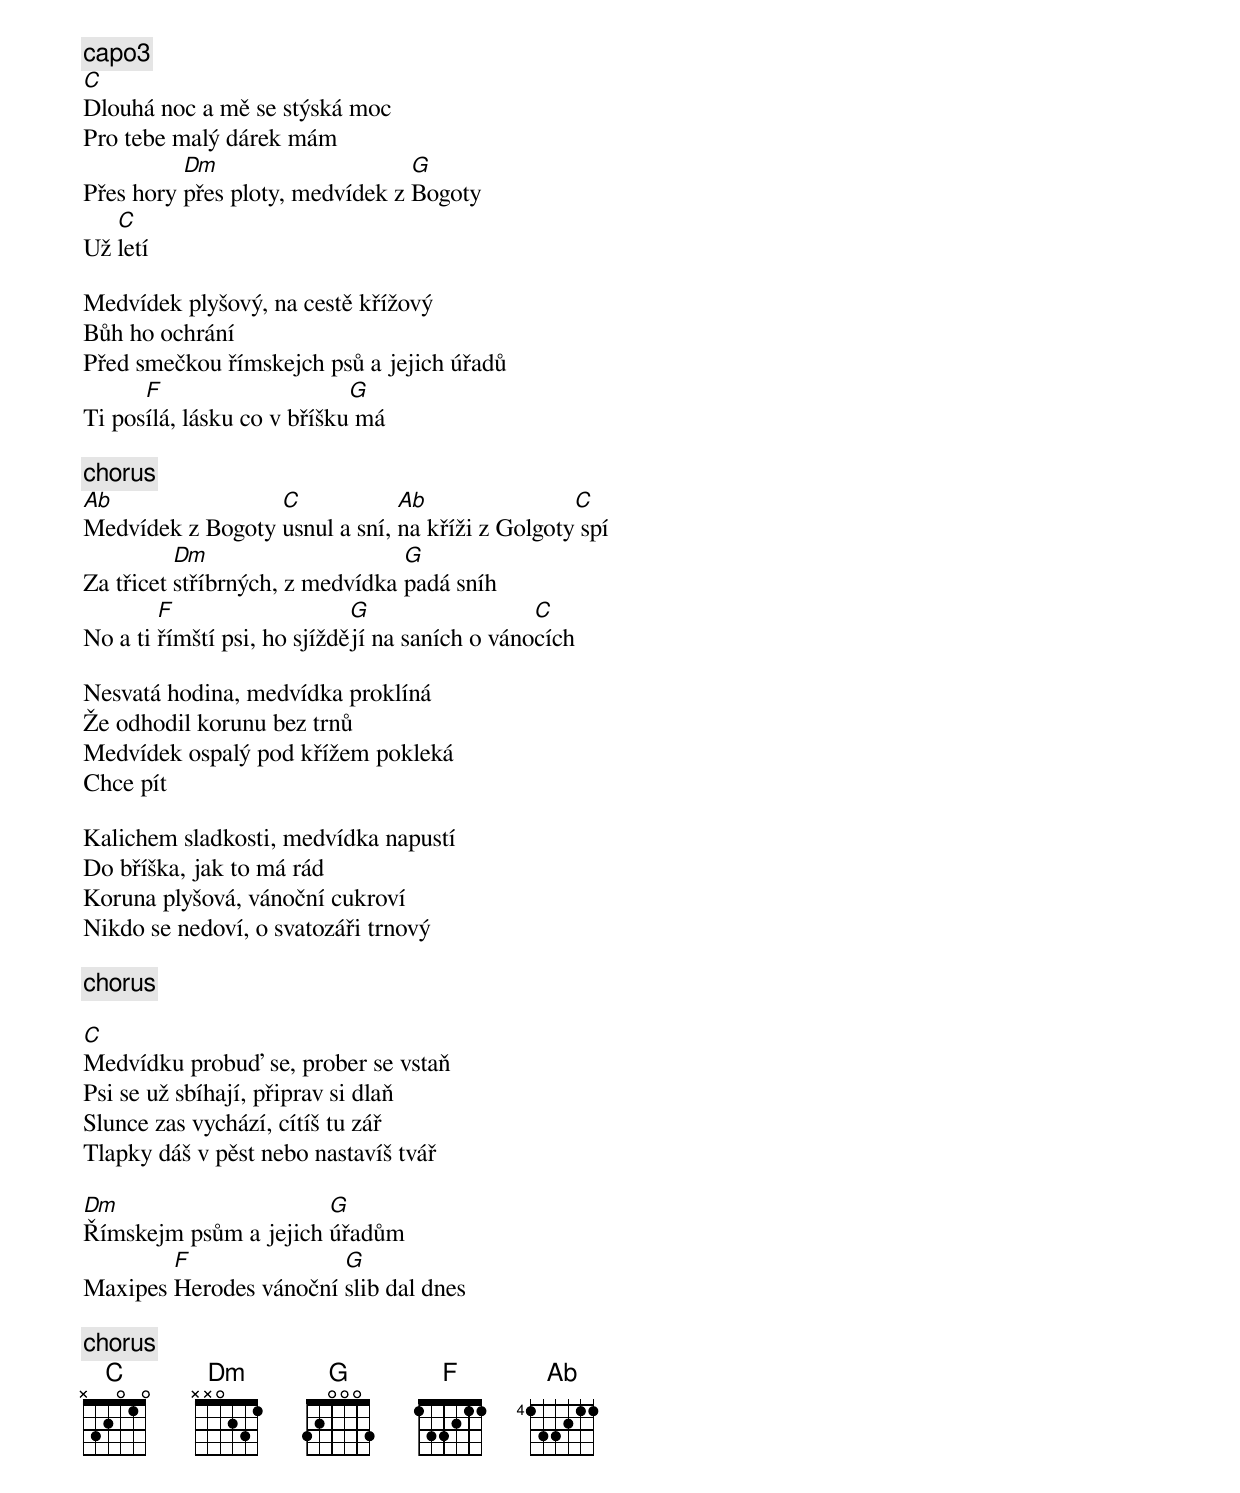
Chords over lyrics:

[capo3]
C
Dlouhá noc a mě se stýská moc
Pro tebe malý dárek mám
          Dm                     G
Přes hory přes ploty, medvídek z Bogoty
   C
Už letí

Medvídek plyšový, na cestě křížový
Bůh ho ochrání
Před smečkou římskejch psů a jejich úřadů
      F                     G
Ti posílá, lásku co v bříšku má

[chorus]
Ab                C            Ab                C
Medvídek z Bogoty usnul a sní, na kříži z Golgoty spí
          Dm                     G
Za třicet stříbrných, z medvídka padá sníh
        F                    G                  C
No a ti římští psi, ho sjíždějí na saních o vánocích

Nesvatá hodina, medvídka proklíná
Že odhodil korunu bez trnů
Medvídek ospalý pod křížem pokleká
Chce pít

Kalichem sladkosti, medvídka napustí
Do bříška, jak to má rád
Koruna plyšová, vánoční cukroví
Nikdo se nedoví, o svatozáři trnový

[chorus]

C
Medvídku probuď se, prober se vstaň
Psi se už sbíhají, připrav si dlaň
Slunce zas vychází, cítíš tu zář
Tlapky dáš v pěst nebo nastavíš tvář

Dm                     G
Římskejm psům a jejich úřadům
        F               G
Maxipes Herodes vánoční slib dal dnes

[chorus]
